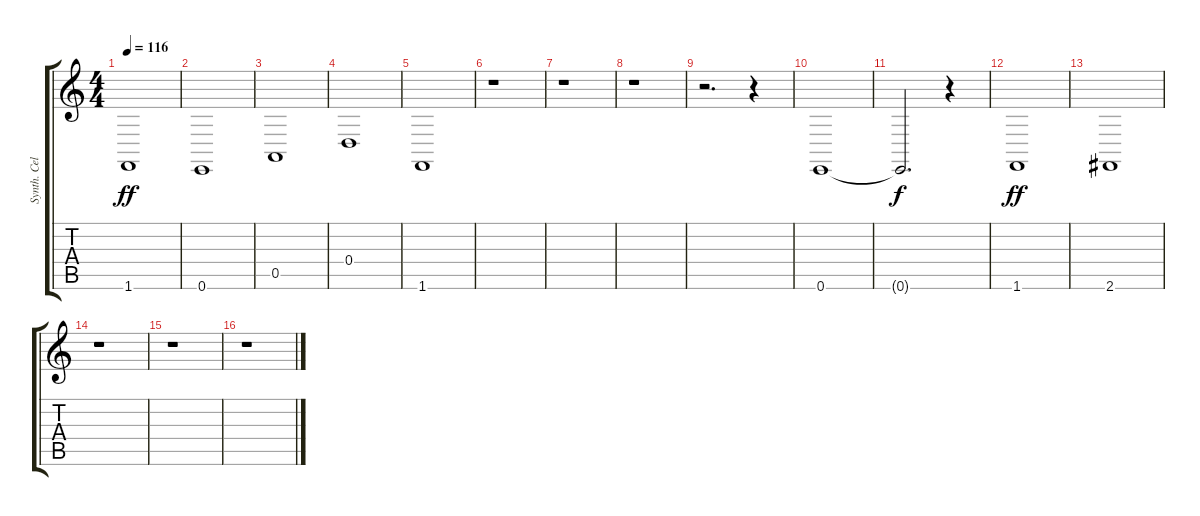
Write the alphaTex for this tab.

\track ("Synth. Cello" "Synth. Cel") {instrument acousticgrandpiano}
\staff {score tabs}
\tuning (E4 B3 G3 D3 A2 E2) {hide}
\ts (4 4)
\tempo 116
\clef g2
\ks c
1.6.1{dy ff} |
0.6.1 |
0.5.1 |
0.4.1 |
1.6.1 |
r.1 |
r.1 |
r.1 |
r.2{d} r.4 |
0.6.1 |
0.6{t}.2{d dy f} r.4 |
1.6.1{dy ff} |
2.6.1 |
r.1 |
r.1 |
r.1
